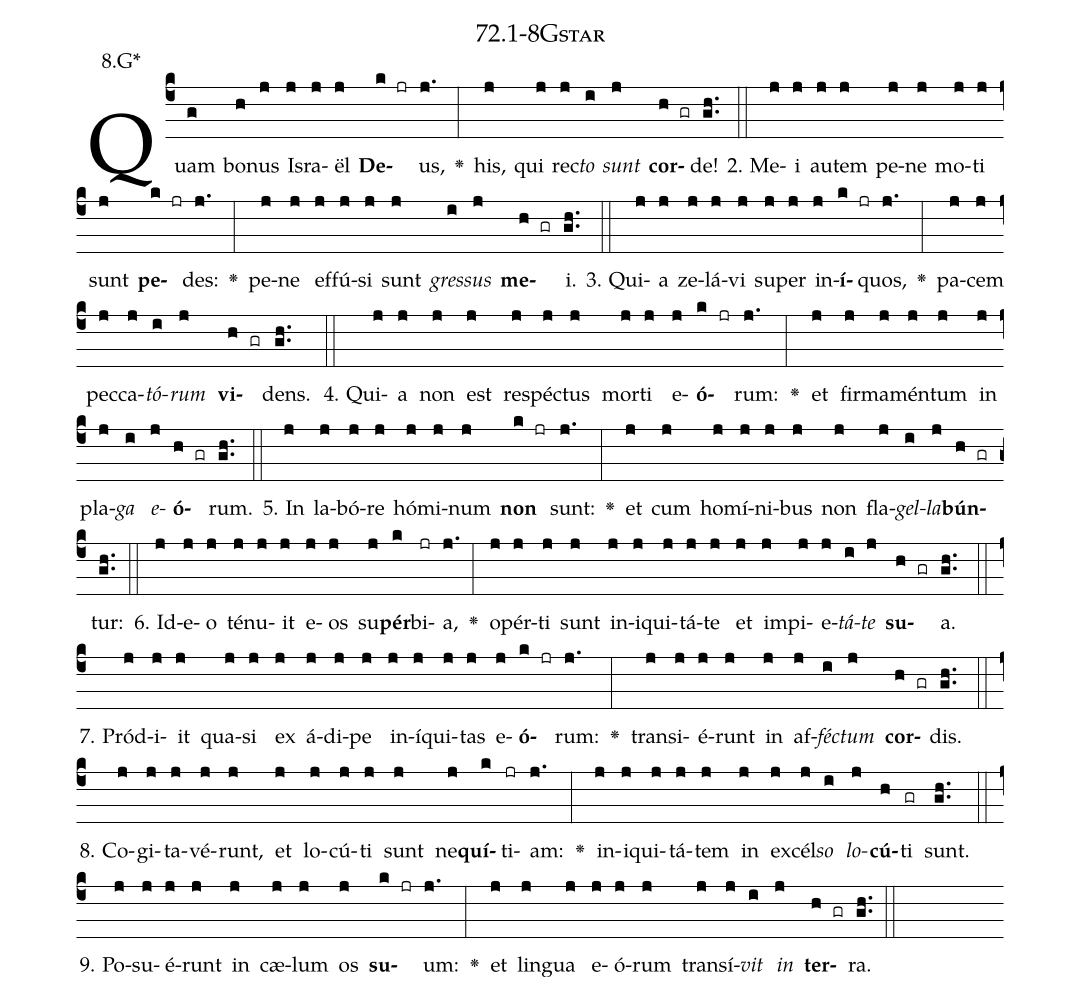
name: 72.1-8Gstar;
annotation: 8.G*;
%%
(c4)Quam(g) bo(h)nus(j) Is(j)ra(j)ël(j) <b>De</b>(k jr)us,(j.) <v>\greheightstar</v>(:) his,(j) qui(j) rec(j)<i>to</i>(i) <i>sunt</i>(j) <b>cor</b>(h gr)de!(gh..) (::)
2. Me(j)i(j) au(j)tem(j) pe(j)ne(j) mo(j)ti(j) sunt(j) <b>pe</b>(k jr)des:(j.) <v>\greheightstar</v>(:) pe(j)ne(j) ef(j)fú(j)si(j) sunt(j) <i>gres</i>(i)<i>sus</i>(j) <b>me</b>(h gr)i.(gh..) (::)
3. Qui(j)a(j) ze(j)lá(j)vi(j) su(j)per(j) in(j)<b>í</b>(k jr)quos,(j.) <v>\greheightstar</v>(:) pa(j)cem(j) pec(j)ca(j)<i>tó</i>(i)<i>rum</i>(j) <b>vi</b>(h gr)dens.(gh..) (::)
4. Qui(j)a(j) non(j) est(j) re(j)spéc(j)tus(j) mor(j)ti(j) e(j)<b>ó</b>(k jr)rum:(j.) <v>\greheightstar</v>(:) et(j) fir(j)ma(j)mén(j)tum(j) in(j) pla(j)<i>ga</i>(i) <i>e</i>(j)<b>ó</b>(h gr)rum.(gh..) (::)
5. In(j) la(j)bó(j)re(j) hó(j)mi(j)num(j) <b>non</b>(k jr) sunt:(j.) <v>\greheightstar</v>(:) et(j) cum(j) ho(j)mí(j)ni(j)bus(j) non(j) fla(j)<i>gel</i>(i)<i>la</i>(j)<b>bún</b>(h gr)tur:(gh..) (::)
6. Id(j)e(j)o(j) té(j)nu(j)it(j) e(j)os(j) su(j)<b>pér</b>(k)bi(jr)a,(j.) <v>\greheightstar</v>(:) o(j)pér(j)ti(j) sunt(j) in(j)i(j)qui(j)tá(j)te(j) et(j) im(j)pi(j)e(j)<i>tá</i>(i)<i>te</i>(j) <b>su</b>(h gr)a.(gh..) (::)
7. Pród(j)i(j)it(j) qua(j)si(j) ex(j) á(j)di(j)pe(j) in(j)í(j)qui(j)tas(j) e(j)<b>ó</b>(k jr)rum:(j.) <v>\greheightstar</v>(:) trans(j)i(j)é(j)runt(j) in(j) af(j)<i>féc</i>(i)<i>tum</i>(j) <b>cor</b>(h gr)dis.(gh..) (::)
8. Co(j)gi(j)ta(j)vé(j)runt,(j) et(j) lo(j)cú(j)ti(j) sunt(j) ne(j)<b>quí</b>(k)ti(jr)am:(j.) <v>\greheightstar</v>(:) in(j)i(j)qui(j)tá(j)tem(j) in(j) ex(j)cél(j)<i>so</i>(i) <i>lo</i>(j)<b>cú</b>(h)ti(gr) sunt.(gh..) (::)
9. Po(j)su(j)é(j)runt(j) in(j) cæ(j)lum(j) os(j) <b>su</b>(k jr)um:(j.) <v>\greheightstar</v>(:) et(j) lin(j)gua(j) e(j)ó(j)rum(j) trans(j)í(j)<i>vit</i>(i) <i>in</i>(j) <b>ter</b>(h gr)ra.(gh..) (::)
